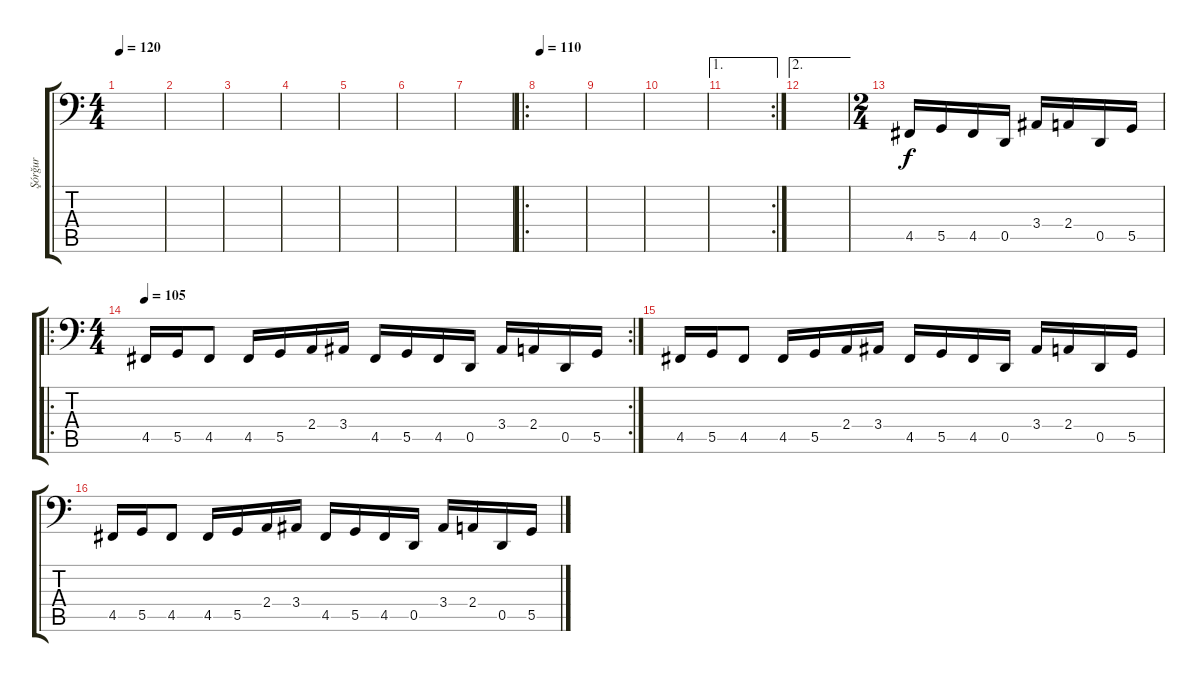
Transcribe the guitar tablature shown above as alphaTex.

\track ("Şórğur" "Şórğur") {instrument distortionguitar}
\staff {score tabs}
\tuning (A2 F2 C2 G1 D1 A0) {hide}
\ts (4 4)
\tempo 120
\clef f4
\ks c
|
|
|
|
|
|
|
\ro
\tempo 110
|
|
|
\ae 1
\rc 2
|
\ae 2
|
\ts (2 4)
4.5.16 5.5.16 4.5.16 0.5.16 3.4.16 2.4.16 0.5.16 5.5.16 |
\ro
\rc 2
\ts (4 4)
\tempo 105
4.5.16 5.5.16 4.5.8 4.5.16 5.5.16 2.4.16 3.4.16 4.5.16 5.5.16 4.5.16 0.5.16 3.4.16 2.4.16 0.5.16 5.5.16 |
4.5.16 5.5.16 4.5.8 4.5.16 5.5.16 2.4.16 3.4.16 4.5.16 5.5.16 4.5.16 0.5.16 3.4.16 2.4.16 0.5.16 5.5.16 |
4.5.16 5.5.16 4.5.8 4.5.16 5.5.16 2.4.16 3.4.16 4.5.16 5.5.16 4.5.16 0.5.16 3.4.16 2.4.16 0.5.16 5.5.16
